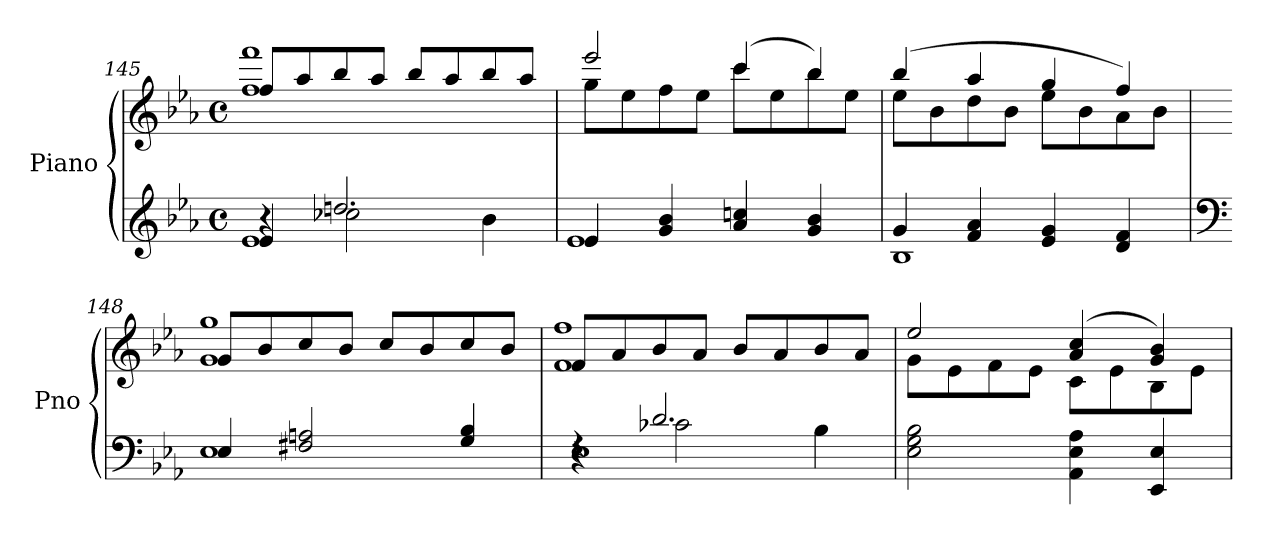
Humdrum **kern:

**kern	**kern	**dynam
*part1	*part1	*part1
*staff2	*staff1	*staff1/2
*I"Piano	*	*
*I'Pno	*	*
*clefG2	*clefG2	*
*k[b-e-a-]	*k[b-e-a-]	*
*M4/4	*M4/4	*
*met(c)	*met(c)	*
=145	=145	=145
*^	*^	*
*	*^	*	*	*
4e-/	1e-	4r	8ff/L	1ff 1fff	.
.	.	.	8aa-/	.	.
2.ddn/	.	2cc-X\	8bb-/	.	.
.	.	.	8aa-/J	.	.
.	.	.	8bb-/L	.	.
.	.	.	8aa-/	.	.
.	.	4b-\	8bb-/	.	.
.	.	.	8aa-/J	.	.
*	*v	*v	*	*	*
!!LO:LB:g=z	!!
=146	=146	=146	=146	=146
4e-/	1e-	2eee-/	8gg\L	.
.	.	.	8ee-\	.
4g/ 4b-/	.	.	8ff\	.
.	.	.	8ee-\J	.
4a-/ 4ccn/	.	(>4ccc/	8ccc\L	.
.	.	.	8ee-\	.
4g/ 4b-/	.	4bb-/)	8bb-\	.
.	.	.	8ee-\J	.
=147	=147	=147	=147	=147
4g/	1B-	(>4bb-/	8ee-\L	.
.	.	.	8b-\	.
4f/ 4a-/	.	4aa-/	8dd\	.
.	.	.	8b-\J	.
4e-/ 4g/	.	4gg/	8ee-\L	.
.	.	.	8b-\	.
4d/ 4f/	.	4ff/)	8a-\	.
.	.	.	8b-\J	.
=148	=148	=148	=148	=148
*clefF4	*	*	*	*
!	!	!	!	!LO:DY:b
4E-/	1E-	8g/L	1g 1gg	other-dynamics
.	.	8b-/	.	.
2F#X/ 2An/	.	8cc/	.	.
.	.	8b-/J	.	.
.	.	8cc/L	.	.
.	.	8b-/	.	.
4G/ 4B-/	.	8cc/	.	.
.	.	8b-/J	.	.
=149	=149	=149	=149	=149
*	*^	*	*	*
4rF	1E-	4r	8f/L	1f 1ff	.
.	.	.	8a-/	.	.
2.d/	.	2c-X\	8b-/	.	.
.	.	.	8a-/J	.	.
.	.	.	8b-/L	.	.
.	.	.	8a-/	.	.
.	.	4B-\	8b-/	.	.
.	.	.	8a-/J	.	.
*v	*v	*v	*	*	*
!!LO:PB:g=z	!!
=150	=150	=150	=150
2E-\ 2G\ 2B-\	2ee-/	8g\L	.
.	.	8e-\	.
.	.	8f\	.
.	.	8e-\J	.
4AA-\ 4E-\ 4A-\	(>4a-/ 4cc/	8c\L	.
.	.	8e-\	.
4EE-/ 4E-/	4g/ 4b-/)	8B-\	.
.	.	8e-\J	.
*	*v	*v	*
=	=	=
*-	*-	*-
